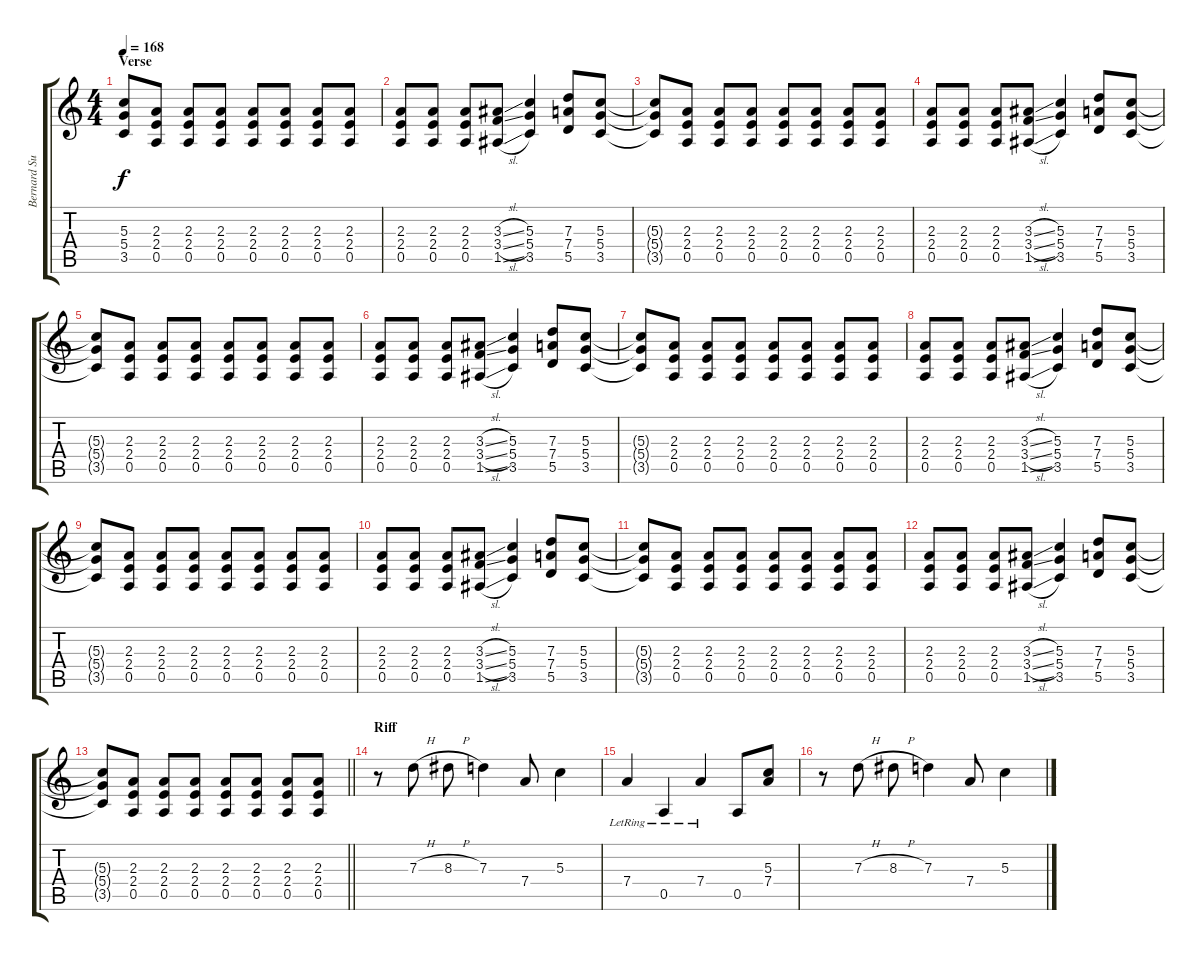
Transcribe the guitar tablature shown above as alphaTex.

\track ("Bernard Sumner - Guitar" "Bernard Su") {instrument overdrivenguitar}
\staff {score tabs}
\tuning (E4 B3 G3 D3 A2 E2) {hide}
\ts (4 4)
\section ("" "Verse")
\tempo 168
\clef g2
\ks c
(5.3{t} 5.4{t} 3.5{t}).8{dy f} (2.3 2.4 0.5).8 (2.3 2.4 0.5).8 (2.3 2.4 0.5).8 (2.3 2.4 0.5).8 (2.3 2.4 0.5).8 (2.3 2.4 0.5).8 (2.3 2.4 0.5).8 |
(2.3 2.4 0.5).8 (2.3 2.4 0.5).8 (2.3 2.4 0.5).8 (3.3{sl} 3.4{sl} 1.5{sl}).8 (5.3 5.4 3.5).4 (7.3 7.4 5.5).8 (5.3 5.4 3.5).8 |
(5.3{t} 5.4{t} 3.5{t}).8 (2.3 2.4 0.5).8 (2.3 2.4 0.5).8 (2.3 2.4 0.5).8 (2.3 2.4 0.5).8 (2.3 2.4 0.5).8 (2.3 2.4 0.5).8 (2.3 2.4 0.5).8 |
(2.3 2.4 0.5).8 (2.3 2.4 0.5).8 (2.3 2.4 0.5).8 (3.3{sl} 3.4{sl} 1.5{sl}).8 (5.3 5.4 3.5).4 (7.3 7.4 5.5).8 (5.3 5.4 3.5).8 |
(5.3{t} 5.4{t} 3.5{t}).8 (2.3 2.4 0.5).8 (2.3 2.4 0.5).8 (2.3 2.4 0.5).8 (2.3 2.4 0.5).8 (2.3 2.4 0.5).8 (2.3 2.4 0.5).8 (2.3 2.4 0.5).8 |
(2.3 2.4 0.5).8 (2.3 2.4 0.5).8 (2.3 2.4 0.5).8 (3.3{sl} 3.4{sl} 1.5{sl}).8 (5.3 5.4 3.5).4 (7.3 7.4 5.5).8 (5.3 5.4 3.5).8 |
(5.3{t} 5.4{t} 3.5{t}).8 (2.3 2.4 0.5).8 (2.3 2.4 0.5).8 (2.3 2.4 0.5).8 (2.3 2.4 0.5).8 (2.3 2.4 0.5).8 (2.3 2.4 0.5).8 (2.3 2.4 0.5).8 |
(2.3 2.4 0.5).8 (2.3 2.4 0.5).8 (2.3 2.4 0.5).8 (3.3{sl} 3.4{sl} 1.5{sl}).8 (5.3 5.4 3.5).4 (7.3 7.4 5.5).8 (5.3 5.4 3.5).8 |
(5.3{t} 5.4{t} 3.5{t}).8 (2.3 2.4 0.5).8 (2.3 2.4 0.5).8 (2.3 2.4 0.5).8 (2.3 2.4 0.5).8 (2.3 2.4 0.5).8 (2.3 2.4 0.5).8 (2.3 2.4 0.5).8 |
(2.3 2.4 0.5).8 (2.3 2.4 0.5).8 (2.3 2.4 0.5).8 (3.3{sl} 3.4{sl} 1.5{sl}).8 (5.3 5.4 3.5).4 (7.3 7.4 5.5).8 (5.3 5.4 3.5).8 |
(5.3{t} 5.4{t} 3.5{t}).8 (2.3 2.4 0.5).8 (2.3 2.4 0.5).8 (2.3 2.4 0.5).8 (2.3 2.4 0.5).8 (2.3 2.4 0.5).8 (2.3 2.4 0.5).8 (2.3 2.4 0.5).8 |
(2.3 2.4 0.5).8 (2.3 2.4 0.5).8 (2.3 2.4 0.5).8 (3.3{sl} 3.4{sl} 1.5{sl}).8 (5.3 5.4 3.5).4 (7.3 7.4 5.5).8 (5.3 5.4 3.5).8 |
\barLineRight lightlight
(5.3{t} 5.4{t} 3.5{t}).8 (2.3 2.4 0.5).8 (2.3 2.4 0.5).8 (2.3 2.4 0.5).8 (2.3 2.4 0.5).8 (2.3 2.4 0.5).8 (2.3 2.4 0.5).8 (2.3 2.4 0.5).8 |
\section ("" "Riff")
r.8 7.3{h}.8 8.3{h}.8 7.3.4 7.4.8 5.3.4 |
7.4{lr}.4 0.5{lr}.4 7.4{lr}.4 0.5.8 (5.3 7.4).8 |
r.8 7.3{h}.8 8.3{h}.8 7.3.4 7.4.8 5.3.4
